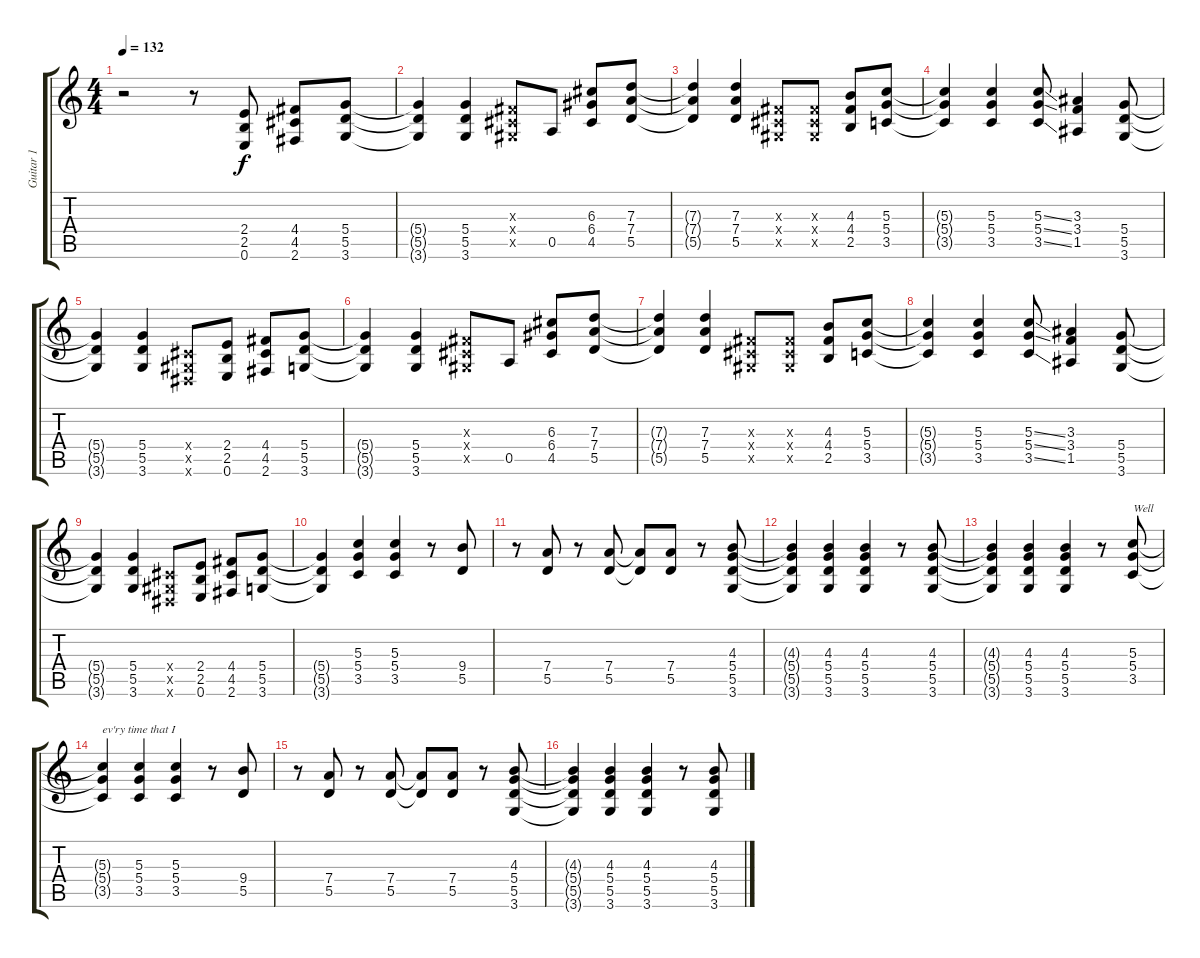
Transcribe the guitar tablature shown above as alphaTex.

\track ("Guitar 1" "Guitar 1") {instrument overdrivenguitar}
\staff {score tabs}
\tuning (E4 B3 G3 D3 A2 E2) {hide}
\ts (4 4)
\tempo 132
\clef g2
\ks c
r.2{dy f instrument overdrivenguitar} r.8 (2.4 2.5 0.6).8 (4.4 4.5 2.6).8 (5.4 5.5 3.6).8 |
(5.4{t} 5.5{t} 3.6{t}).4 (5.4 5.5 3.6).4 (-1.3{x} -1.4{x} -1.5{x}).8 0.5.8 (6.3 6.4 4.5).8 (7.3 7.4 5.5).8 |
(7.3{t} 7.4{t} 5.5{t}).4 (7.3 7.4 5.5).4 (-1.3{x} -1.4{x} -1.5{x}).8 (-1.3{x} -1.4{x} -1.5{x}).8 (4.3 4.4 2.5).8 (5.3 5.4 3.5).8 |
(5.3{t} 5.4{t} 3.5{t}).4 (5.3 5.4 3.5).4 (5.3{ss} 5.4{ss} 3.5{ss}).8 (3.3 3.4 1.5).4 (5.4 5.5 3.6).8 |
(5.4{t} 5.5{t} 3.6{t}).4 (5.4 5.5 3.6).4 (-1.4{x} -1.5{x} -1.6{x}).8 (2.4 2.5 0.6).8 (4.4 4.5 2.6).8 (5.4 5.5 3.6).8 |
(5.4{t} 5.5{t} 3.6{t}).4 (5.4 5.5 3.6).4 (-1.3{x} -1.4{x} -1.5{x}).8 0.5.8 (6.3 6.4 4.5).8 (7.3 7.4 5.5).8 |
(7.3{t} 7.4{t} 5.5{t}).4 (7.3 7.4 5.5).4 (-1.3{x} -1.4{x} -1.5{x}).8 (-1.3{x} -1.4{x} -1.5{x}).8 (4.3 4.4 2.5).8 (5.3 5.4 3.5).8 |
(5.3{t} 5.4{t} 3.5{t}).4 (5.3 5.4 3.5).4 (5.3{ss} 5.4{ss} 3.5{ss}).8 (3.3 3.4 1.5).4 (5.4 5.5 3.6).8 |
(5.4{t} 5.5{t} 3.6{t}).4 (5.4 5.5 3.6).4 (-1.4{x} -1.5{x} -1.6{x}).8 (2.4 2.5 0.6).8 (4.4 4.5 2.6).8 (5.4 5.5 3.6).8 |
(5.4{t} 5.5{t} 3.6{t}).4 (5.3 5.4 3.5).4 (5.3 5.4 3.5).4 r.8 (9.4 5.5).8 |
r.8 (7.4 5.5).8 r.8 (7.4 5.5).8 (7.4{t} 5.5{t}).8 (7.4 5.5).8 r.8 (4.3 5.4 5.5 3.6).8 |
(4.3{t} 5.4{t} 5.5{t} 3.6{t}).4 (4.3 5.4 5.5 3.6).4 (4.3 5.4 5.5 3.6).4 r.8 (4.3 5.4 5.5 3.6).8 |
(4.3{t} 5.4{t} 5.5{t} 3.6{t}).4 (4.3 5.4 5.5 3.6).4 (4.3 5.4 5.5 3.6).4 r.8 (5.3 5.4 3.5).8{txt "Well"} |
(5.3{t} 5.4{t} 3.5{t}).4{txt "ev'ry time that I"} (5.3 5.4 3.5).4 (5.3 5.4 3.5).4 r.8 (9.4 5.5).8 |
r.8 (7.4 5.5).8 r.8 (7.4 5.5).8 (7.4{t} 5.5{t}).8 (7.4 5.5).8 r.8 (4.3 5.4 5.5 3.6).8 |
(4.3{t} 5.4{t} 5.5{t} 3.6{t}).4 (4.3 5.4 5.5 3.6).4 (4.3 5.4 5.5 3.6).4 r.8 (4.3 5.4 5.5 3.6).8
